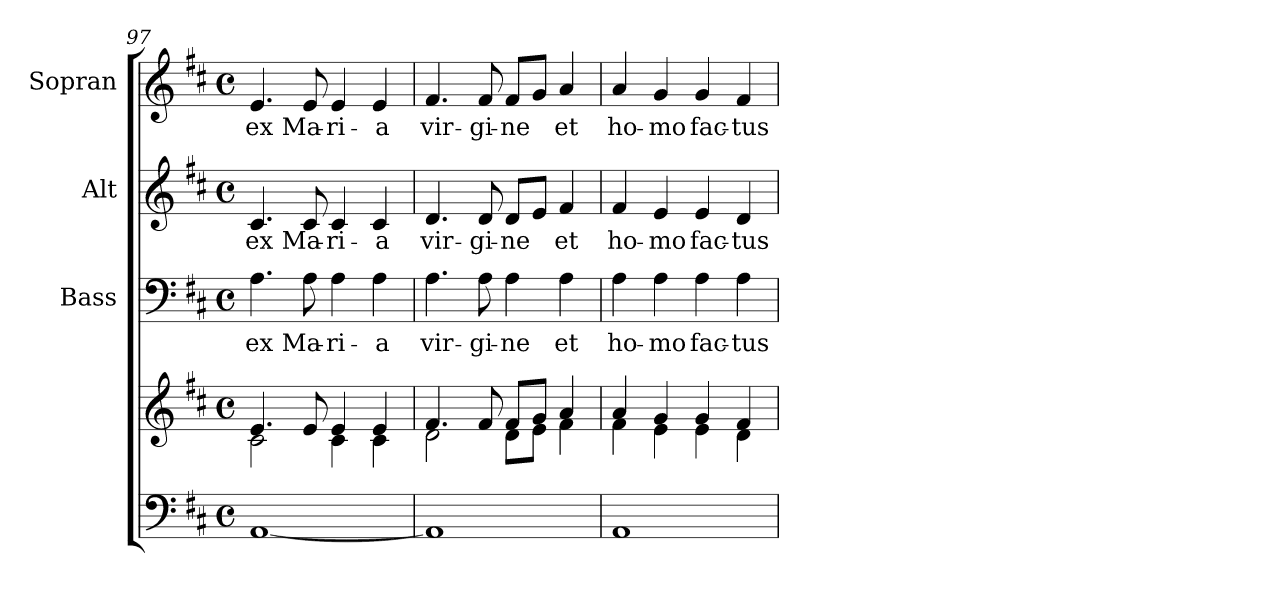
**kern	**kern	**kern	**text	**kern	**text	**kern	**text
*part4	*part4	*part3	*part3	*part2	*part2	*part1	*part1
*staff5	*staff4	*staff3	*staff3	*staff2	*staff2	*staff1	*staff1
*	*	*I"Bass	*	*I"Alt	*	*I"Sopran	*
*	*	*I'B.	*	*I'A.	*	*I'S.	*
*clefF4	*clefG2	*clefF4	*	*clefG2	*	*clefG2	*
*k[f#c#]	*k[f#c#]	*k[f#c#]	*	*k[f#c#]	*	*k[f#c#]	*
*D:	*D:	*D:	*	*D:	*	*D:	*
*M4/4	*M4/4	*M4/4	*	*M4/4	*	*M4/4	*
*met(c)	*met(c)	*met(c)	*	*met(c)	*	*met(c)	*
=97	=97	=97	=97	=97	=97	=97	=97
*	*^	*	*	*	*	*	*
!	!	!	!	!LO:LY:b	!	!LO:LY:b	!	!LO:LY:b
[1AA	4.e/	2c#\	4.A\	ex	4.c#/	ex	4.e/	ex
!	!	!	!	!LO:LY:b	!	!LO:LY:b	!	!LO:LY:b
.	8e/	.	8A\	Ma-	8c#/	Ma-	8e/	Ma-
!	!	!	!	!LO:LY:b	!	!LO:LY:b	!	!LO:LY:b
.	4e/	4c#\	4A\	-ri-	4c#/	-ri-	4e/	-ri-
!	!	!	!	!LO:LY:b	!	!LO:LY:b	!	!LO:LY:b
.	4e/	4c#\	4A\	-a	4c#/	-a	4e/	-a
=98	=98	=98	=98	=98	=98	=98	=98	=98
!	!	!	!	!LO:LY:b	!	!LO:LY:b	!	!LO:LY:b
1AA]	4.f#/	2d\	4.A\	vir-	4.d/	vir-	4.f#/	vir-
!	!	!	!	!LO:LY:b	!	!LO:LY:b	!	!LO:LY:b
.	8f#/	.	8A\	-gi-	8d/	-gi-	8f#/	-gi-
!	!	!	!	!LO:LY:b	!	!LO:LY:b	!	!LO:LY:b
.	8f#/L	8d\L	4A\	-ne	8d/L	-ne	8f#/L	-ne
.	8g/J	8e\J	.	.	8e/J	.	8g/J	.
!	!	!	!	!LO:LY:b	!	!LO:LY:b	!	!LO:LY:b
.	4a/	4f#\	4A\	et	4f#/	et	4a/	et
=99	=99	=99	=99	=99	=99	=99	=99	=99
!	!	!	!	!LO:LY:b	!	!LO:LY:b	!	!LO:LY:b
1AA	4a/	4f#\	4A\	ho-	4f#/	ho-	4a/	ho-
!	!	!	!	!LO:LY:b	!	!LO:LY:b	!	!LO:LY:b
.	4g/	4e\	4A\	-mo	4e/	-mo	4g/	-mo
!	!	!	!	!LO:LY:b	!	!LO:LY:b	!	!LO:LY:b
.	4g/	4e\	4A\	fac-	4e/	fac-	4g/	fac-
!	!	!	!	!LO:LY:b	!	!LO:LY:b	!	!LO:LY:b
.	4f#/	4d\	4A\	-tus	4d/	-tus	4f#/	-tus
*	*v	*v	*	*	*	*	*	*
=	=	=	=	=	=	=	=
*-	*-	*-	*-	*-	*-	*-	*-
